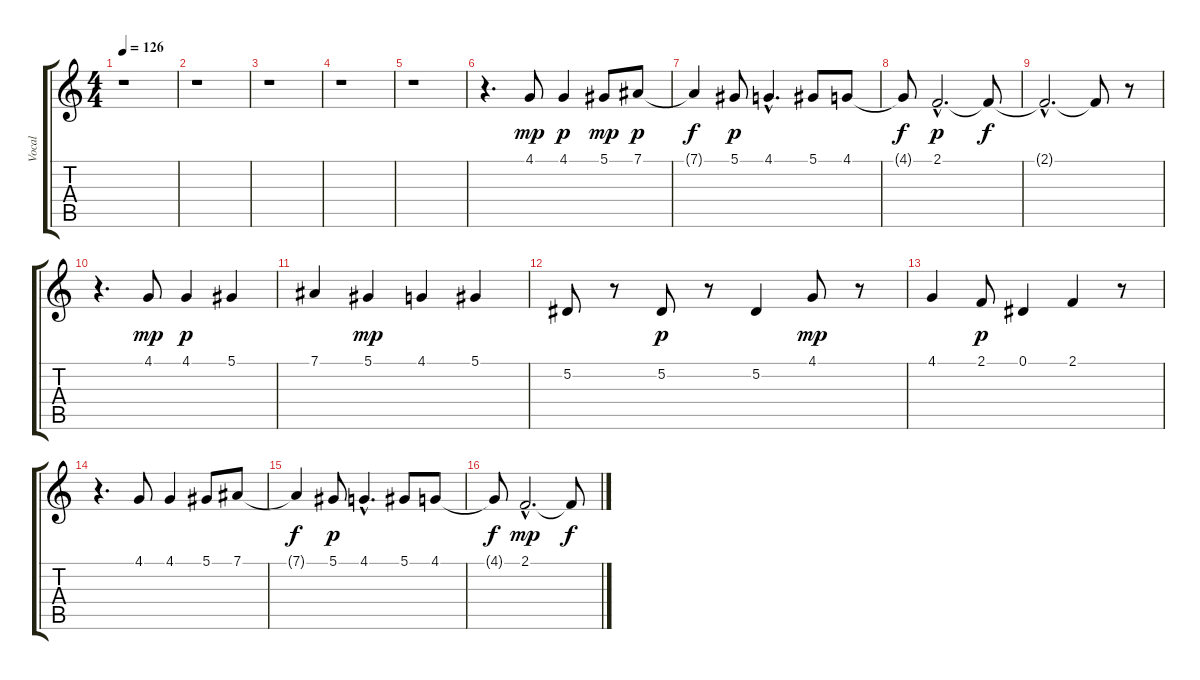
\track ("Vocal" "Vocal") {instrument cello}
\staff {score tabs}
\tuning (Eb4 Bb3 Gb3 Db3 Ab2 Eb2) {hide}
\ts (4 4)
\tempo 126
\clef g2
\ks c
r.1{dy f} |
r.1 |
r.1 |
r.1 |
r.1 |
r.4{d} 4.1.8{dy mp} 4.1.4{dy p} 5.1.8{dy mp} 7.1.8{dy p} |
7.1{t}.4{dy f} 5.1.8{dy p} 4.1{hac}.4{d} 5.1.8 4.1.8 |
4.1{t}.8{dy f} 2.1{hac}.2{d dy p} 2.1{t}.8{dy f} |
2.1{hac t}.2{d} 2.1{t}.8 r.8 |
r.4{d} 4.1.8{dy mp} 4.1.4{dy p} 5.1.4 |
7.1.4 5.1.4{dy mp} 4.1.4 5.1.4 |
5.2.8 r.8 5.2.8{dy p} r.8 5.2.4 4.1.8{dy mp} r.8 |
4.1.4 2.1.8{dy p} 0.1.4 2.1.4 r.8 |
r.4{d} 4.1.8 4.1.4 5.1.8 7.1.8 |
7.1{t}.4{dy f} 5.1.8{dy p} 4.1{hac}.4{d} 5.1.8 4.1.8 |
4.1{t}.8{dy f} 2.1{hac}.2{d dy mp} 2.1{t}.8{dy f}
